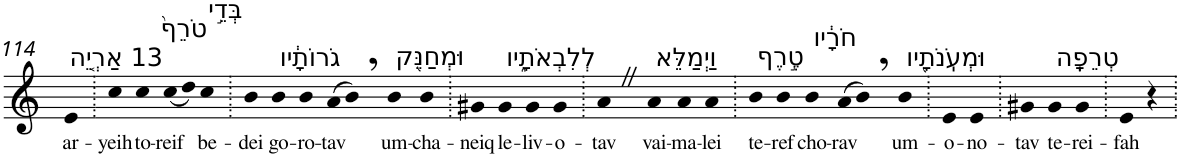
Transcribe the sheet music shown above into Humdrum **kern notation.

**kern	**text
*part1	*part1
*staff1	*staff1
*I"Piano	*
*I'Pno	*
!!LO:PB:g=z
*clefG2	*
*k[]	*
=114	=114
!LO:TX:a:t=13 אַרְיֵ֤ה	!
!	!LO:LY:b
4e	ar-
=115.	=115.
!	!LO:LY:b
4cc	-yeih
!LO:TX:a:t=טֹרֵף֙	!
!	!LO:LY:b
4cc	to-
!	!LO:LY:b
(<8cc	-reif
8dd)	.
!LO:TX:a:t=בְּדֵ֣י	!
!	!LO:LY:b
4cc	be-
=116.	=116.
!	!LO:LY:b
4b	-dei
!LO:TX:a:t=גֹרוֹתָ֔יו	!
!	!LO:LY:b
4b	go-
!	!LO:LY:b
4b	-ro-
!	!LO:LY:b
(>8a	-tav
8b,)	.
!LO:TX:a:t=וּמְחַנֵּ֖ק	!
!	!LO:LY:b
4b	um-
!	!LO:LY:b
4b	-cha-
=117.	=117.
!	!LO:LY:b
4g#X	-neiq
!LO:TX:a:t=לְלִבְאֹתָ֑יו	!
!	!LO:LY:b
4g#	le-
!	!LO:LY:b
4g#	-liv-
!	!LO:LY:b
4g#	-o-
=118.	=118.
!	!LO:LY:b
4aZ	-tav
!LO:TX:a:t=וַיְמַלֵּא	!
!	!LO:LY:b
4a	vai-
!	!LO:LY:b
4a	-ma-
!	!LO:LY:b
4a	-lei
=119.	=119.
!LO:TX:a:t=טֶ֣רֶף	!
!	!LO:LY:b
4b	te-
!	!LO:LY:b
4b	-ref
!LO:TX:a:t=חֹרָ֔יו	!
!	!LO:LY:b
4b	cho-
!	!LO:LY:b
(>8a	-rav
8b,)	.
!LO:TX:a:t=וּמְעֹֽנֹתָ֖יו	!
!	!LO:LY:b
4b	um-
=120.	=120.
!	!LO:LY:b
4e	-o-
!	!LO:LY:b
4e	-no-
=121.	=121.
!	!LO:LY:b
4g#X	-tav
!LO:TX:a:t=טְרֵפָֽה	!
!	!LO:LY:b
4g#	te-
!	!LO:LY:b
4g#	-rei-
=122.	=122.
!	!LO:LY:b
4e	-fah
4r	.
=.	=.
*-	*-
